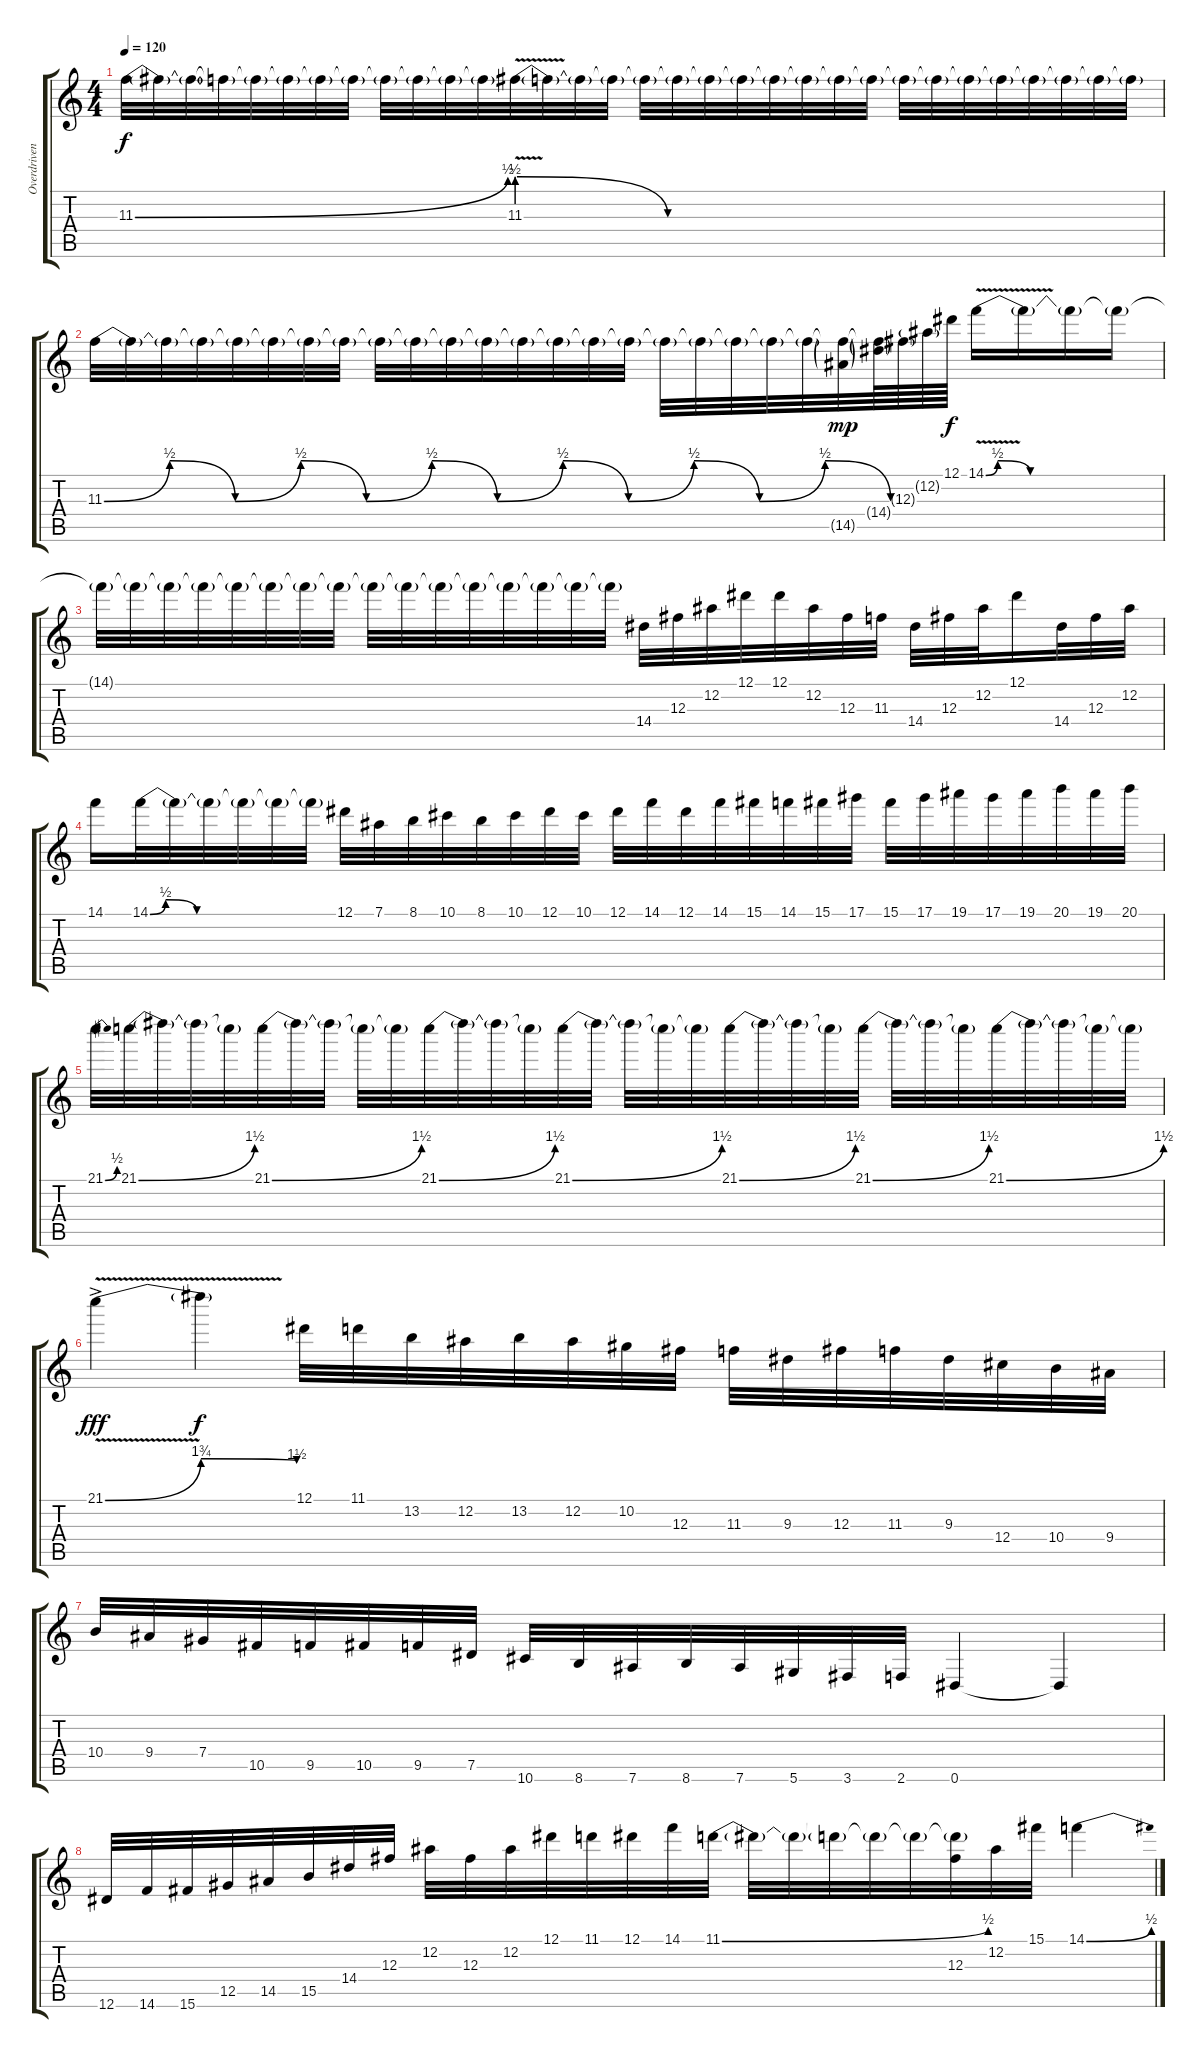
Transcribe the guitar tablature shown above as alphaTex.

\track ("Overdriven Guitar2 (Solo)" "Overdriven") {instrument overdrivenguitar}
\staff {score tabs}
\tuning (Eb4 Bb3 Gb3 Db3 Ab2 Eb2) {hide}
\ts (4 4)
\tempo 120
\clef g2
\ks c
11.3{be (bend 0 0 60 2)}.32{dy f volume 16 balance 8} 11.3{t}.32 11.3{t}.32 11.3{t}.32 11.3{t}.32 11.3{t}.32 11.3{t}.32 11.3{t}.32 11.3{t}.32 11.3{t}.32 11.3{t}.32 11.3{t}.32 11.3{be (custom 0 2 14 0 20 0 40 0 60 0) v}.32 11.3{t}.32 11.3{t}.32 11.3{t}.32 11.3{t}.32 11.3{t}.32 11.3{t}.32 11.3{t}.32 11.3{t}.32 11.3{t}.32 11.3{t}.32 11.3{t}.32 11.3{t}.32 11.3{t}.32 11.3{t}.32 11.3{t}.32 11.3{t}.32 11.3{t}.32 11.3{t}.32 11.3{t}.32 |
11.3{be (custom 0 0 5 2 10 0 15 2 20 0 25 2 30 0 35 2 40 0 45 2 50 0 55 2 60 0)}.32{volume 16 balance 8} 11.3{t}.32 11.3{t}.32 11.3{t}.32 11.3{t}.32 11.3{t}.32 11.3{t}.32 11.3{t}.32 11.3{t}.32 11.3{t}.32 11.3{t}.32 11.3{t}.32 11.3{t}.32 11.3{t}.32 11.3{t}.32 11.3{t}.32 11.3{t}.32 11.3{t}.32 11.3{t}.32 11.3{t}.32 11.3{t}.32 (11.3{t} 14.5{g}).32{dy mp} (11.3{t} 14.4{g}).64 12.3{g}.64 12.2{g}.64 12.1.64{dy f} 14.1{be (custom 0 0 4 2 15 0 30 0 45 0 60 0) v}.16 14.1{t}.16 14.1{t}.16 14.1{t}.16 |
14.1{t}.32{volume 16 balance 8} 14.1{t}.32 14.1{t}.32 14.1{t}.32 14.1{t}.32 14.1{t}.32 14.1{t}.32 14.1{t}.32 14.1{t}.32 14.1{t}.32 14.1{t}.32 14.1{t}.32 14.1{t}.32 14.1{t}.32 14.1{t}.32 14.1{t}.32 14.4.32 12.3.32 12.2.32 12.1.32 12.1.32 12.2.32 12.3.32 11.3.32 14.4.32 12.3.32 12.2.32 12.1.16 14.4.32 12.3.32 12.2.32 |
14.1.16{volume 16 balance 8} 14.1{be (custom 0 0 5 2 15 0 30 0 45 0 60 0)}.32 14.1{t}.32 14.1{t}.32 14.1{t}.32 14.1{t}.32 14.1{t}.32 12.1.32 7.1.32 8.1.32 10.1.32 8.1.32 10.1.32 12.1.32 10.1.32 12.1.32 14.1.32 12.1.32 14.1.32 15.1.32 14.1.32 15.1.32 17.1.32 15.1.32 17.1.32 19.1.32 17.1.32 19.1.32 20.1.32 19.1.32 20.1.32 |
21.1{be (bend 0 0 60 2)}.32{volume 16 balance 8} 21.1{be (bend 0 0 60 6)}.32 21.1{t}.32 21.1{t}.32 21.1{t}.32 21.1{be (bend 0 0 60 6)}.32 21.1{t}.32 21.1{t}.32 21.1{t}.32 21.1{t}.32 21.1{be (bend 0 0 60 6)}.32 21.1{t}.32 21.1{t}.32 21.1{t}.32 21.1{be (bend 0 0 60 6)}.32 21.1{t}.32 21.1{t}.32 21.1{t}.32 21.1{t}.32 21.1{be (bend 0 0 60 6)}.32 21.1{t}.32 21.1{t}.32 21.1{t}.32 21.1{be (bend 0 0 60 6)}.32 21.1{t}.32 21.1{t}.32 21.1{t}.32 21.1{be (bend 0 0 60 6)}.32 21.1{t}.32 21.1{t}.32 21.1{t}.32 21.1{t}.32 |
21.1{be (bendrelease 0 0 8 7 30 7 60 6) v ac}.4{dy fff} 21.1{t}.4{dy f} 12.1.32 11.1.32 13.2.32 12.2.32 13.2.32 12.2.32 10.2.32 12.3.32 11.3.32 9.3.32 12.3.32 11.3.32 9.3.32 12.4.32 10.4.32 9.4.32 |
10.4.32 9.4.32 7.4.32 10.5.32 9.5.32 10.5.32 9.5.32 7.5.32 10.6.32 8.6.32 7.6.32 8.6.32 7.6.32 5.6.32 3.6.32 2.6.32 0.6.4 0.6{t}.4 |
12.6.32 14.6.32 15.6.32 12.5.32 14.5.32 15.5.32 14.4.32 12.3.32 12.2.32 12.3.32 12.2.32 12.1.32 11.1.32 12.1.32 14.1.32 11.1{be (bend 0 0 60 2)}.32 11.1{t}.32 11.1{t}.32 11.1{t}.32 11.1{t}.32 11.1{t}.32 (11.1{t} 12.3).32 12.2.32 15.1.32 14.1{be (bend 0 0 60 2)}.4
